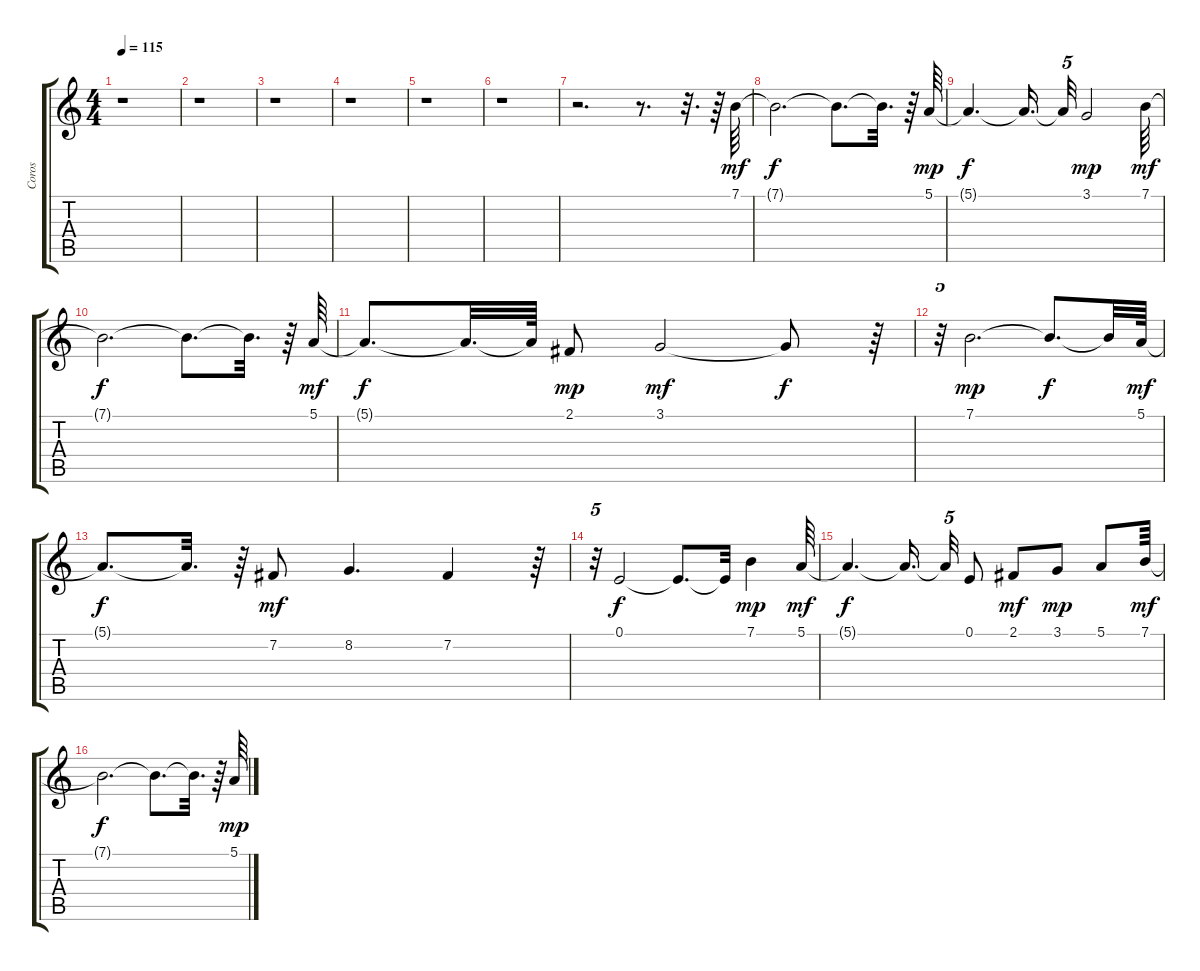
\track ("Coros" "Coros") {instrument voiceoohs}
\staff {score tabs}
\tuning (E4 B3 G3 D3 A2 E2) {hide}
\ts (4 4)
\tempo 115
\clef g2
\ks c
r.1{dy f} |
r.1 |
r.1 |
r.1 |
r.1 |
r.1 |
r.2{d} r.8{d} r.32{d} r.64 7.1.64{dy mf} |
7.1{t}.2{d dy f} 7.1{t}.8{d} 7.1{t}.32{d} r.64 5.1.64{dy mp} |
5.1{t}.4{d dy f} 5.1{t}.16{d} 5.1{t}.32{tu (5 4)} 3.1.2{dy mp} 7.1.64{dy mf} |
7.1{t}.2{d dy f} 7.1{t}.8{d} 7.1{t}.32{d} r.64 5.1.64{dy mf} |
5.1{t}.8{d dy f} 5.1{t}.32{d} 5.1{t}.64 2.1.8{dy mp} 3.1.2{dy mf} 3.1{t}.8{dy f} r.64 |
r.32{tu (5 4)} 7.1.2{d dy mp} 7.1{t}.8{d dy f} 7.1{t}.32 5.1.64{dy mf} |
5.1{t}.8{d dy f} 5.1{t}.32{d} r.64 7.2.8{dy mf} 8.2.4{d} 7.2.4 r.64 |
r.32{tu (5 4)} 0.1.2{dy f} 0.1{t}.8{d} 0.1{t}.32 7.1.4{dy mp} 5.1.64{dy mf} |
5.1{t}.4{d dy f} 5.1{t}.16{d beam splitsecondary} 5.1{t}.32{tu (5 4)} 0.1.8 2.1.8{dy mf} 3.1.8{dy mp} 5.1.8 7.1.64{dy mf} |
7.1{t}.2{d dy f} 7.1{t}.8{d} 7.1{t}.32{d} r.64 5.1.64{dy mp}
